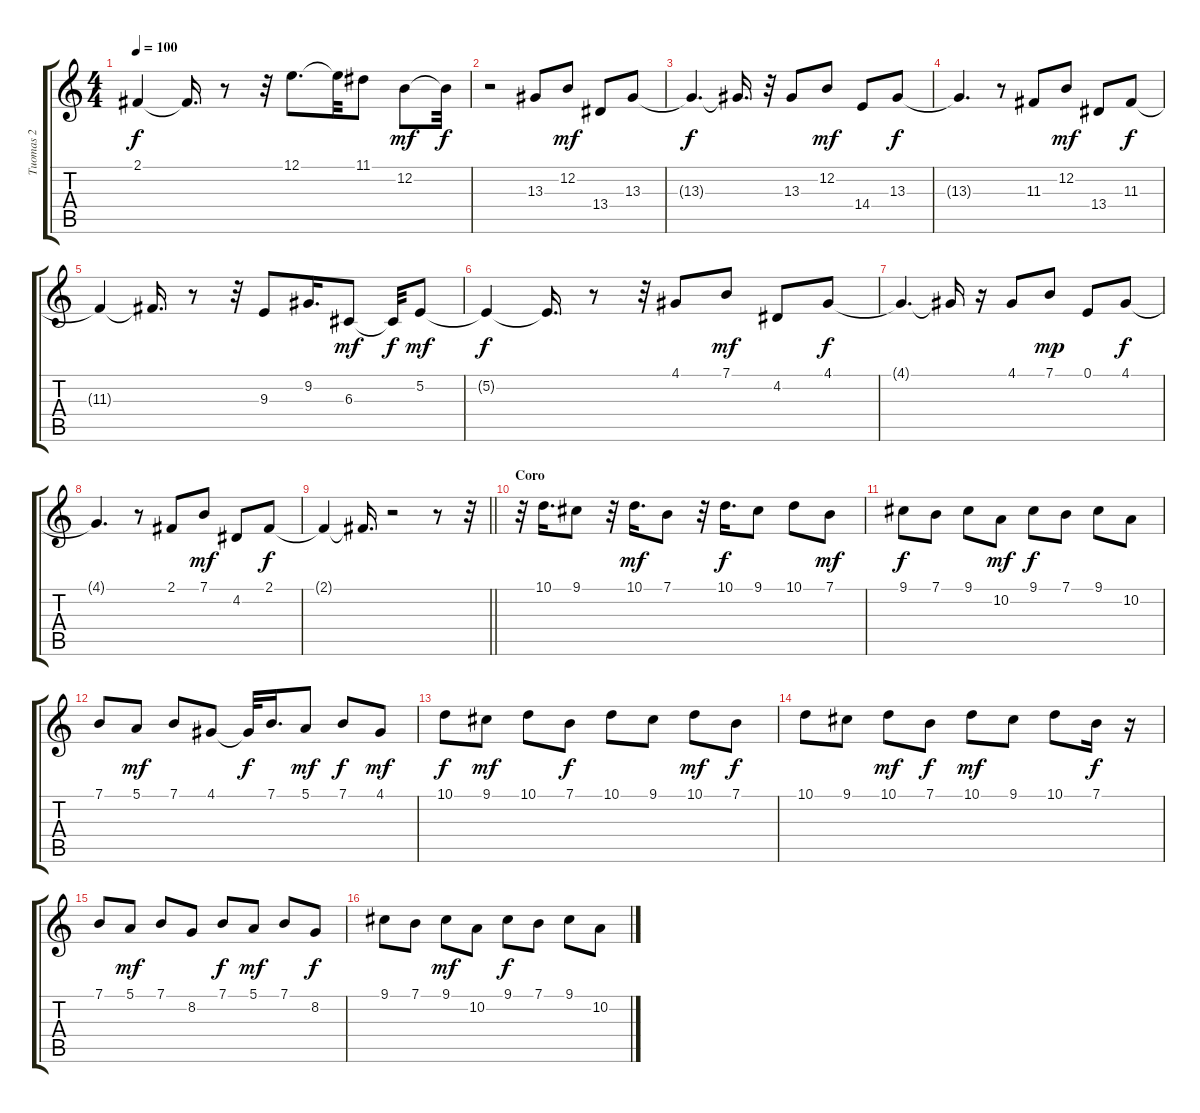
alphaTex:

\track ("Tuomas 2" "Tuomas 2") {instrument acousticgrandpiano}
\staff {score tabs}
\tuning (E4 B3 G3 D3 A2 E2) {hide}
\ts (4 4)
\tempo 100
\clef g2
\ks c
2.1{t}.4{dy f} 2.1{t}.16{d} r.8 r.32 12.1.8{d} 12.1{t}.32 11.1.8 12.2.8{dy mf} 12.2{t}.32{dy f} |
r.2 13.3.8 12.2.8{dy mf} 13.4.8 13.3.8 |
13.3{t}.4{d dy f} 13.3{t}.16{d} r.32 13.3.8 12.2.8{dy mf} 14.4.8 13.3.8{dy f} |
13.3{t}.4{d} r.8 11.3.8 12.2.8{dy mf} 13.4.8 11.3.8{dy f} |
11.3{t}.4 11.3{t}.16{d} r.8 r.32 9.3.8 9.2.16{d} 6.3.8{dy mf} 6.3{t}.32{dy f} 5.2.8{dy mf} |
5.2{t}.4{dy f} 5.2{t}.16{d} r.8 r.32 4.1.8 7.1.8{dy mf} 4.2.8 4.1.8{dy f} |
4.1{t}.4{d} 4.1{t}.16 r.16 4.1.8 7.1.8{dy mp} 0.1.8 4.1.8{dy f} |
4.1{t}.4{d} r.8 2.1.8 7.1.8{dy mf} 4.2.8 2.1.8{dy f} |
\barLineRight lightlight
2.1{t}.4 2.1{t}.16{d} r.2 r.8 r.32 |
\section ("" "Coro")
r.32 10.1.16{d} 9.1.8 r.32 10.1.16{d dy mf} 7.1.8 r.32 10.1.16{d dy f} 9.1.8 10.1.8 7.1.8{dy mf} |
9.1.8{dy f} 7.1.8 9.1.8 10.2.8{dy mf} 9.1.8{dy f} 7.1.8 9.1.8 10.2.8 |
7.1.8 5.1.8{dy mf} 7.1.8 4.1.8 4.1{t}.32{dy f} 7.1.16{d} 5.1.8{dy mf} 7.1.8{dy f} 4.1.8{dy mf} |
10.1.8{dy f} 9.1.8{dy mf} 10.1.8 7.1.8{dy f} 10.1.8 9.1.8 10.1.8{dy mf} 7.1.8{dy f} |
10.1.8 9.1.8 10.1.8{dy mf} 7.1.8{dy f} 10.1.8{dy mf} 9.1.8 10.1.8 7.1.16{dy f} r.16 |
7.1.8 5.1.8{dy mf} 7.1.8 8.2.8 7.1.8{dy f} 5.1.8{dy mf} 7.1.8 8.2.8{dy f} |
9.1.8 7.1.8 9.1.8{dy mf} 10.2.8 9.1.8{dy f} 7.1.8 9.1.8 10.2.8
